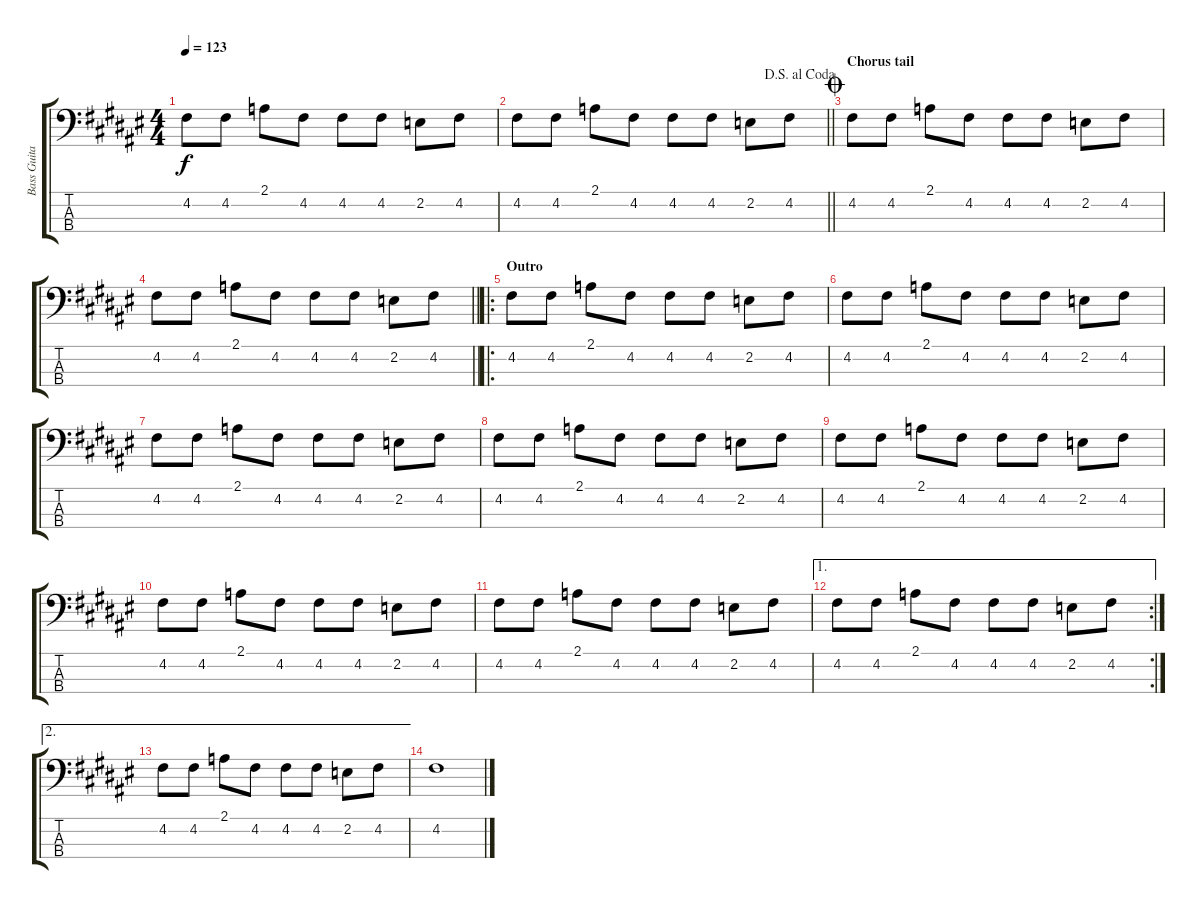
\track ("Bass Guitar" "Bass Guita") {instrument electricbassfinger}
\staff {score tabs}
\tuning (G2 D2 A1 E1) {hide}
\ts (4 4)
\tempo 123
\clef f4
\ks f#
4.2.8{dy f} 4.2.8 2.1.8 4.2.8 4.2.8 4.2.8 2.2.8 4.2.8 |
\jump dalsegnoalcoda
\barLineRight lightlight
4.2.8 4.2.8 2.1.8 4.2.8 4.2.8 4.2.8 2.2.8 4.2.8 |
\section ("" "Chorus tail")
\jump coda
4.2.8 4.2.8 2.1.8 4.2.8 4.2.8 4.2.8 2.2.8 4.2.8 |
\barLineRight lightlight
4.2.8 4.2.8 2.1.8 4.2.8 4.2.8 4.2.8 2.2.8 4.2.8 |
\ro
\section ("" "Outro")
4.2.8 4.2.8 2.1.8 4.2.8 4.2.8 4.2.8 2.2.8 4.2.8 |
4.2.8 4.2.8 2.1.8 4.2.8 4.2.8 4.2.8 2.2.8 4.2.8 |
4.2.8 4.2.8 2.1.8 4.2.8 4.2.8 4.2.8 2.2.8 4.2.8 |
4.2.8 4.2.8 2.1.8 4.2.8 4.2.8 4.2.8 2.2.8 4.2.8 |
4.2.8 4.2.8 2.1.8 4.2.8 4.2.8 4.2.8 2.2.8 4.2.8 |
4.2.8 4.2.8 2.1.8 4.2.8 4.2.8 4.2.8 2.2.8 4.2.8 |
4.2.8 4.2.8 2.1.8 4.2.8 4.2.8 4.2.8 2.2.8 4.2.8 |
\ae 1
\rc 2
4.2.8 4.2.8 2.1.8 4.2.8 4.2.8 4.2.8 2.2.8 4.2.8 |
\ae 2
4.2.8 4.2.8 2.1.8 4.2.8 4.2.8 4.2.8 2.2.8 4.2.8 |
4.2.1
